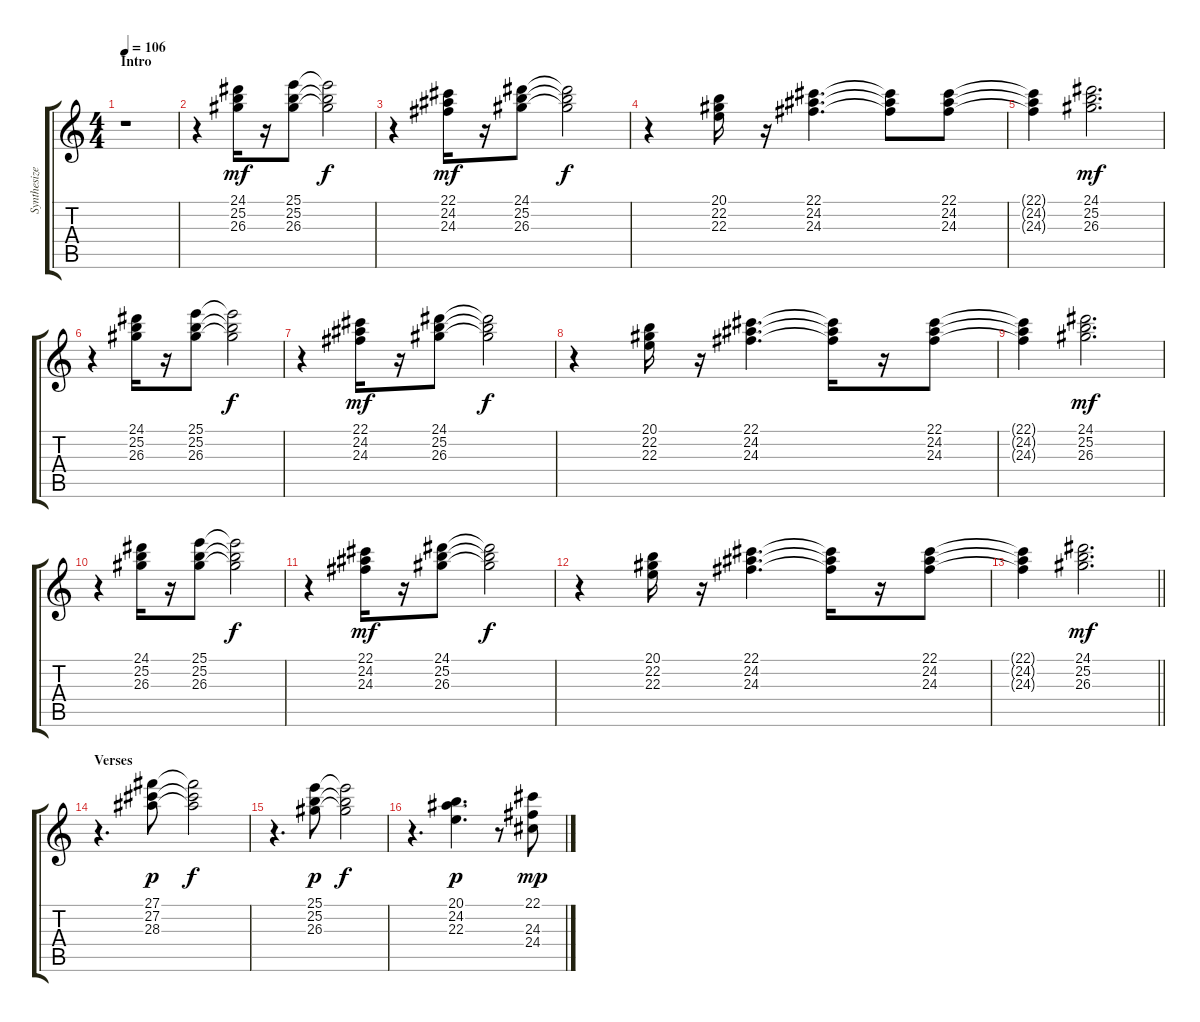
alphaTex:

\track ("Synthesizer I" "Synthesize") {instrument pad3polysynth}
\staff {score tabs}
\tuning (Eb4 Bb3 Gb3 Db3 Ab2 Eb2) {hide}
\ts (4 4)
\section ("" "Intro")
\tempo 106
\clef g2
\ks c
r.1{dy mf instrument pad3polysynth} |
r.4 (24.1 25.2 26.3).16 r.16 (25.1 25.2 26.3).8 (25.1{t} 25.2{t} 26.3{t}).2{dy f} |
r.4 (22.1 24.2 24.3).16{dy mf} r.16 (24.1 25.2 26.3).8 (24.1{t} 25.2{t} 26.3{t}).2{dy f} |
r.4 (20.1 22.2 22.3).16 r.16 (22.1 24.2 24.3).4{d} (22.1{t} 24.2{t} 24.3{t}).8 (22.1 24.2 24.3).8 |
(22.1{t} 24.2{t} 24.3{t}).4 (24.1 25.2 26.3).2{d dy mf} |
r.4 (24.1 25.2 26.3).16 r.16 (25.1 25.2 26.3).8 (25.1{t} 25.2{t} 26.3{t}).2{dy f} |
r.4 (22.1 24.2 24.3).16{dy mf} r.16 (24.1 25.2 26.3).8 (24.1{t} 25.2{t} 26.3{t}).2{dy f} |
r.4 (20.1 22.2 22.3).16 r.16 (22.1 24.2 24.3).4{d} (22.1{t} 24.2{t} 24.3{t}).16 r.16 (22.1 24.2 24.3).8 |
(22.1{t} 24.2{t} 24.3{t}).4 (24.1 25.2 26.3).2{d dy mf} |
r.4 (24.1 25.2 26.3).16 r.16 (25.1 25.2 26.3).8 (25.1{t} 25.2{t} 26.3{t}).2{dy f} |
r.4 (22.1 24.2 24.3).16{dy mf} r.16 (24.1 25.2 26.3).8 (24.1{t} 25.2{t} 26.3{t}).2{dy f} |
r.4 (20.1 22.2 22.3).16 r.16 (22.1 24.2 24.3).4{d} (22.1{t} 24.2{t} 24.3{t}).16 r.16 (22.1 24.2 24.3).8 |
\barLineRight lightlight
(22.1{t} 24.2{t} 24.3{t}).4 (24.1 25.2 26.3).2{d dy mf} |
\section ("" "Verses")
r.4{d} (27.1 27.2 28.3).8{dy p} (27.1{t} 27.2{t} 28.3{t}).2{dy f} |
r.4{d} (25.1 25.2 26.3).8{dy p} (25.1{t} 25.2{t} 26.3{t}).2{dy f} |
r.4{d} (20.1 24.2 22.3).4{d dy p} r.8 (22.1 24.3 24.4).8{dy mp}
